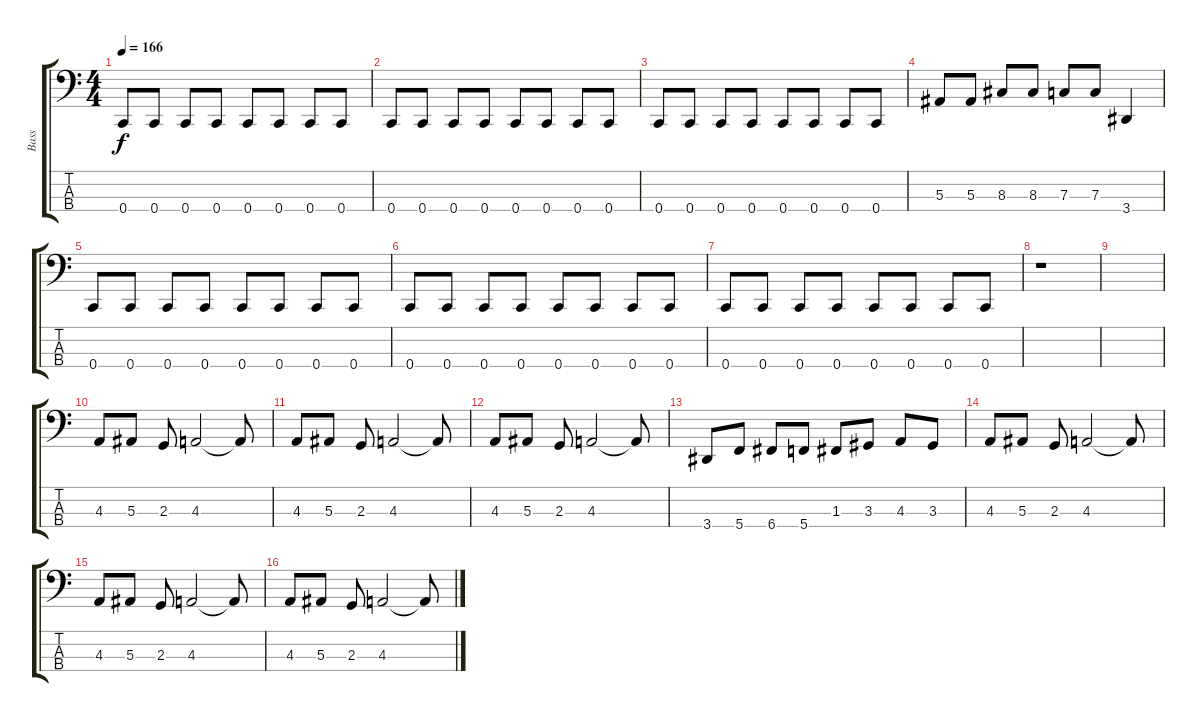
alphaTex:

\track ("Bass" "Bass") {instrument electricbassfinger}
\staff {score tabs}
\tuning (Eb2 Bb1 F1 C1) {hide}
\ts (4 4)
\tempo 166
\clef f4
\ks c
0.4.8{dy f} 0.4.8 0.4.8 0.4.8 0.4.8 0.4.8 0.4.8 0.4.8 |
0.4.8 0.4.8 0.4.8 0.4.8 0.4.8 0.4.8 0.4.8 0.4.8 |
0.4.8 0.4.8 0.4.8 0.4.8 0.4.8 0.4.8 0.4.8 0.4.8 |
5.3.8 5.3.8 8.3.8 8.3.8 7.3.8 7.3.8 3.4.4 |
0.4.8 0.4.8 0.4.8 0.4.8 0.4.8 0.4.8 0.4.8 0.4.8 |
0.4.8 0.4.8 0.4.8 0.4.8 0.4.8 0.4.8 0.4.8 0.4.8 |
0.4.8 0.4.8 0.4.8 0.4.8 0.4.8 0.4.8 0.4.8 0.4.8 |
r.1 |
|
4.3.8 5.3.8 2.3.8 4.3.2 4.3{t}.8 |
4.3.8 5.3.8 2.3.8 4.3.2 4.3{t}.8 |
4.3.8 5.3.8 2.3.8 4.3.2 4.3{t}.8 |
3.4.8 5.4.8 6.4.8 5.4.8 1.3.8 3.3.8 4.3.8 3.3.8 |
4.3.8 5.3.8 2.3.8 4.3.2 4.3{t}.8 |
4.3.8 5.3.8 2.3.8 4.3.2 4.3{t}.8 |
4.3.8 5.3.8 2.3.8 4.3.2 4.3{t}.8
